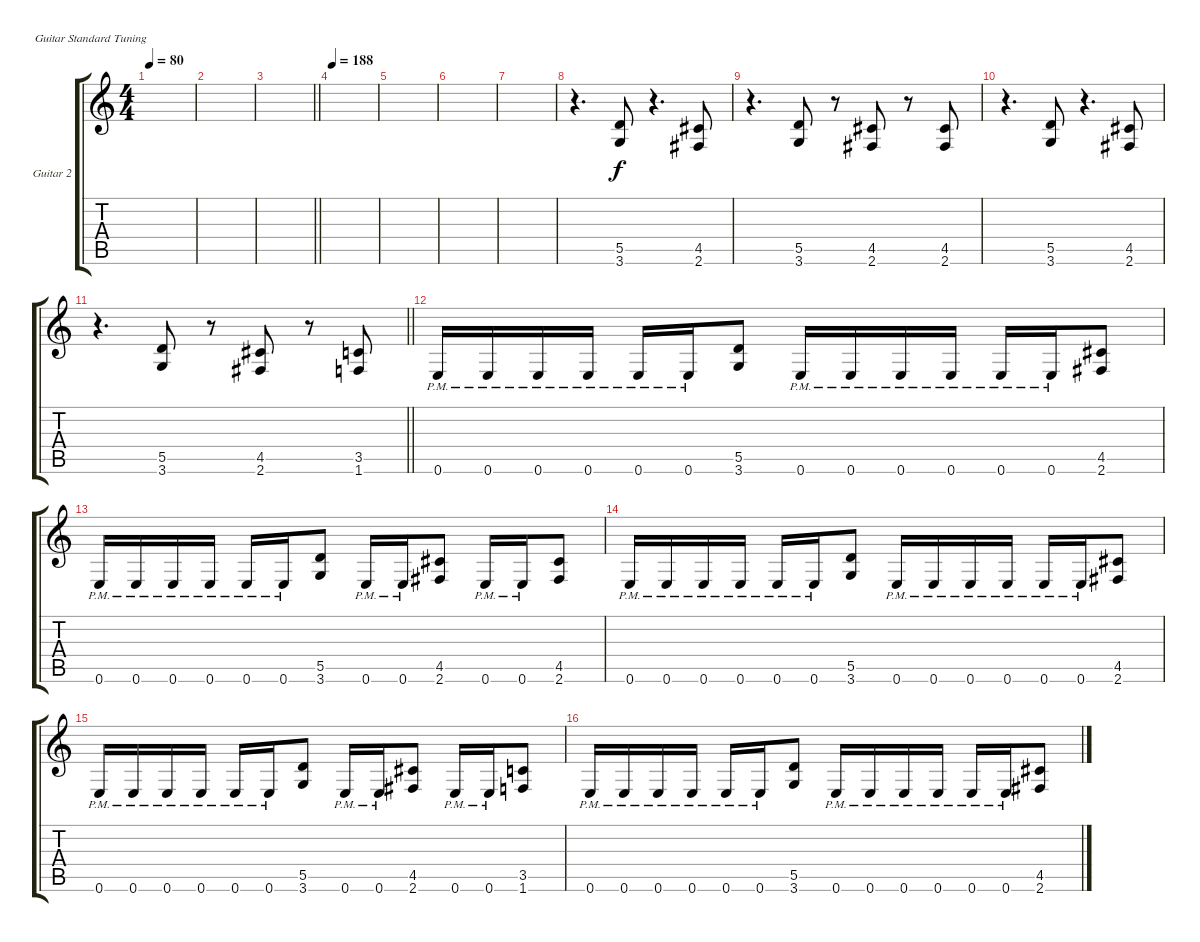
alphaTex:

\bracketExtendMode groupsimilarinstruments
\firstSystemTrackNameOrientation horizontal
\otherSystemsTrackNameOrientation horizontal
\track ("Guitar 2" "Guitar 2") {instrument overdrivenguitar}
\staff {score tabs}
\tuning (E4 B3 G3 D3 A2 E2)
\ts (4 4)
\tempo 80
\clef g2
\ks c
|
|
\barLineRight lightlight
|
\tempo 188
|
|
|
|
r.4{d} (5.5 3.6).8 r.4{d} (4.5 2.6).8 |
r.4{d} (5.5 3.6).8 r.8 (4.5 2.6).8 r.8 (4.5 2.6).8 |
r.4{d} (5.5 3.6).8 r.4{d} (4.5 2.6).8 |
\barLineRight lightlight
r.4{d} (5.5 3.6).8 r.8 (4.5 2.6).8 r.8 (3.5 1.6).8 |
0.6{pm}.16 0.6{pm}.16 0.6{pm}.16 0.6{pm}.16 0.6{pm}.16 0.6{pm}.16 (5.5 3.6).8 0.6{pm}.16 0.6{pm}.16 0.6{pm}.16 0.6{pm}.16 0.6{pm}.16 0.6{pm}.16 (4.5 2.6).8 |
0.6{pm}.16 0.6{pm}.16 0.6{pm}.16 0.6{pm}.16 0.6{pm}.16 0.6{pm}.16 (5.5 3.6).8 0.6{pm}.16 0.6{pm}.16 (4.5 2.6).8 0.6{pm}.16 0.6{pm}.16 (4.5 2.6).8 |
0.6{pm}.16 0.6{pm}.16 0.6{pm}.16 0.6{pm}.16 0.6{pm}.16 0.6{pm}.16 (5.5 3.6).8 0.6{pm}.16 0.6{pm}.16 0.6{pm}.16 0.6{pm}.16 0.6{pm}.16 0.6{pm}.16 (4.5 2.6).8 |
0.6{pm}.16 0.6{pm}.16 0.6{pm}.16 0.6{pm}.16 0.6{pm}.16 0.6{pm}.16 (5.5 3.6).8 0.6{pm}.16 0.6{pm}.16 (4.5 2.6).8 0.6{pm}.16 0.6{pm}.16 (3.5 1.6).8 |
0.6{pm}.16 0.6{pm}.16 0.6{pm}.16 0.6{pm}.16 0.6{pm}.16 0.6{pm}.16 (5.5 3.6).8 0.6{pm}.16 0.6{pm}.16 0.6{pm}.16 0.6{pm}.16 0.6{pm}.16 0.6{pm}.16 (4.5 2.6).8
